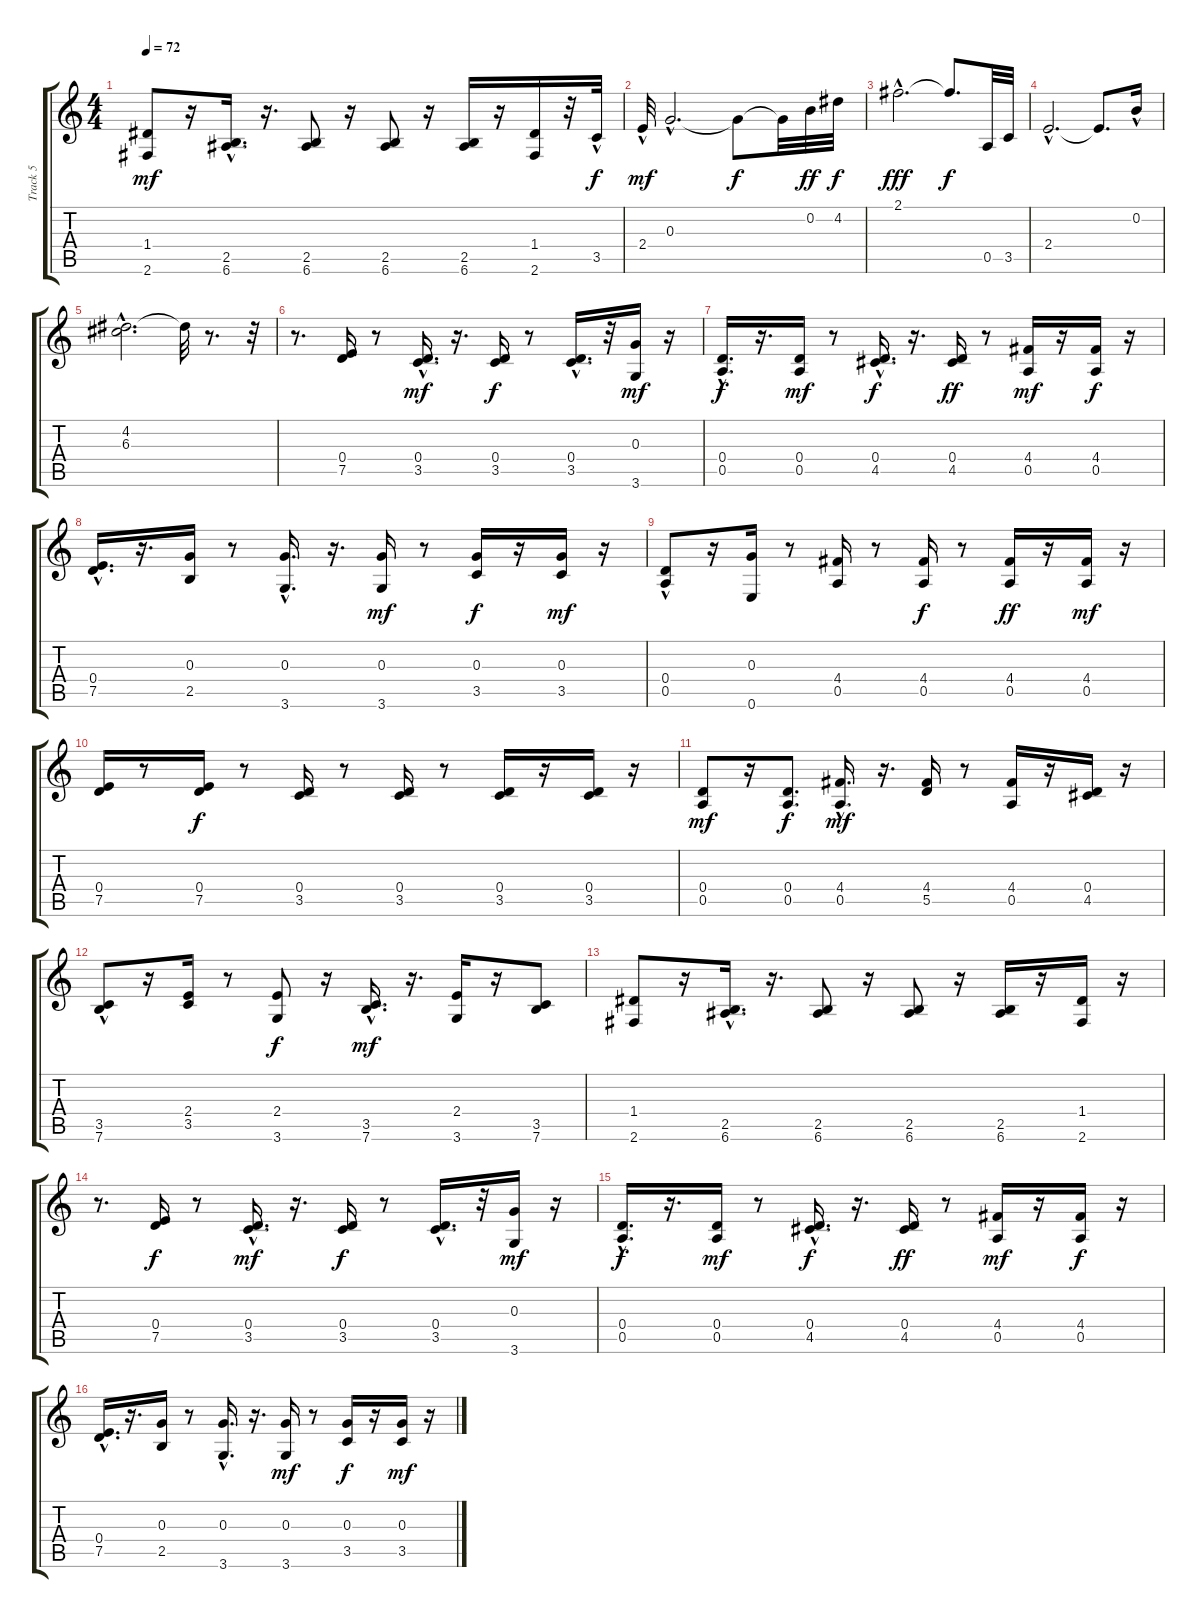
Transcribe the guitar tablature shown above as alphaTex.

\track ("Track 5" "Track 5") {instrument electricguitarclean}
\staff {score tabs}
\tuning (E4 B3 G3 D3 A2 E2) {hide}
\ts (4 4)
\tempo 72
\clef g2
\ks c
(1.4 2.6).8{dy mf} r.16 (2.5 6.6{hac}).16{d} r.16{d} (2.5 6.6).8 r.16 (2.5 6.6).8 r.16 (2.5 6.6).16 r.16 (1.4 2.6).16 r.32 3.5{hac}.32{dy f} |
2.4{hac}.32{dy mf} 0.3{hac}.2{d} 0.3{t}.8{dy f} 0.3{t}.32 0.2.32{dy ff} 4.2.32{dy f} |
2.1{hac}.2{d dy fff} 2.1{t}.8{d dy f} 0.5.32 3.5.32 |
2.4{hac}.2{d} 2.4{t}.8{d} 0.2{hac}.16 |
(4.2{hac} 6.3{hac}).2{d} 4.2{t}.32 r.8{d} r.32 |
r.8{d} (0.4 7.5).16 r.8 (0.4{hac} 3.5{hac}).16{d dy mf} r.16{d} (0.4 3.5).16{dy f} r.8 (0.4{hac} 3.5{hac}).16{d} r.32 (0.3 3.6).16{dy mf} r.16 |
(0.4{hac} 0.5{hac}).16{d dy f} r.16{d} (0.4 0.5).16{dy mf} r.8 (0.4{hac} 4.5{hac}).16{d dy f} r.16{d} (0.4 4.5).16{dy ff} r.8 (4.4 0.5).16{dy mf} r.16 (4.4 0.5).16{dy f} r.16 |
(0.4{hac} 7.5{hac}).16{d} r.16{d} (0.3 2.5).16 r.8 (0.3{hac} 3.6).16{d} r.16{d} (0.3 3.6).16{dy mf} r.8 (0.3 3.5).16{dy f} r.16 (0.3 3.5).16{dy mf} r.16 |
(0.4{hac} 0.5).8 r.16 (0.3 0.6).16 r.8 (4.4 0.5).16 r.8 (4.4 0.5).16{dy f} r.8 (4.4 0.5).16{dy ff} r.16 (4.4 0.5).16{dy mf} r.16 |
(0.4 7.5).16 r.8 (0.4 7.5).16{dy f} r.8 (0.4 3.5).16 r.8 (0.4 3.5).16 r.8 (0.4 3.5).16 r.16 (0.4 3.5).16 r.16 |
(0.4 0.5).8{dy mf} r.16 (0.4 0.5).8{d dy f} (4.4{hac} 0.5{hac}).16{d dy mf} r.16{d} (4.4 5.5).16 r.8 (4.4 0.5).16 r.16 (0.4 4.5).16 r.16 |
(3.5 7.6{hac}).8 r.16 (2.4 3.5).16 r.8 (2.4 3.6).8{dy f} r.16 (3.5{hac} 7.6{hac}).16{d dy mf} r.16{d} (2.4 3.6).16 r.16 (3.5 7.6).8 |
(1.4 2.6).8 r.16 (2.5 6.6{hac}).16{d} r.16{d} (2.5 6.6).8 r.16 (2.5 6.6).8 r.16 (2.5 6.6).16 r.16 (1.4 2.6).16 r.16 |
r.8{d} (0.4 7.5).16{dy f} r.8 (0.4{hac} 3.5{hac}).16{d dy mf} r.16{d} (0.4 3.5).16{dy f} r.8 (0.4{hac} 3.5{hac}).16{d} r.32 (0.3 3.6).16{dy mf} r.16 |
(0.4{hac} 0.5{hac}).16{d dy f} r.16{d} (0.4 0.5).16{dy mf} r.8 (0.4{hac} 4.5{hac}).16{d dy f} r.16{d} (0.4 4.5).16{dy ff} r.8 (4.4 0.5).16{dy mf} r.16 (4.4 0.5).16{dy f} r.16 |
(0.4{hac} 7.5{hac}).16{d} r.16{d} (0.3 2.5).16 r.8 (0.3{hac} 3.6).16{d} r.16{d} (0.3 3.6).16{dy mf} r.8 (0.3 3.5).16{dy f} r.16 (0.3 3.5).16{dy mf} r.16
